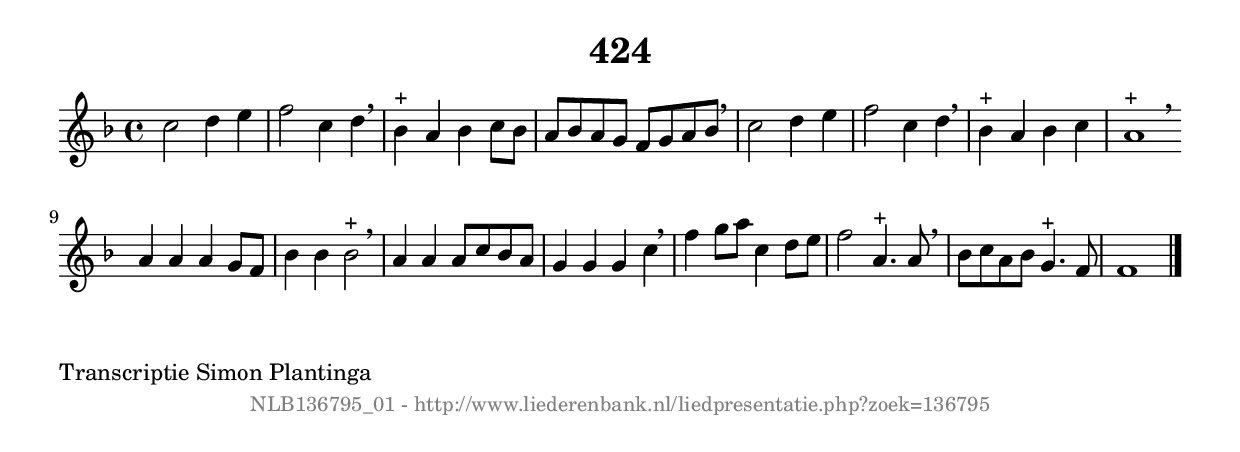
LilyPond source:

%
% produced by wce2krn 1.64 (7 June 2014)
%
\version"2.16"
#(append! paper-alist '(("long" . (cons (* 210 mm) (* 2000 mm)))))
#(set-default-paper-size "long")
sb = {\breathe}
mBreak = {\breathe }
bBreak = {\breathe }
x = {\once\override NoteHead #'style = #'cross }
gl=\glissando
itime={\override Staff.TimeSignature #'stencil = ##f }
ficta = {\once\set suggestAccidentals = ##t}
fine = {\once\override Score.RehearsalMark #'self-alignment-X = #1 \mark \markup {\italic{Fine}}}
dc = {\once\override Score.RehearsalMark #'self-alignment-X = #1 \mark \markup {\italic{D.C.}}}
dcf = {\once\override Score.RehearsalMark #'self-alignment-X = #1 \mark \markup {\italic{D.C. al Fine}}}
dcc = {\once\override Score.RehearsalMark #'self-alignment-X = #1 \mark \markup {\italic{D.C. al Coda}}}
ds = {\once\override Score.RehearsalMark #'self-alignment-X = #1 \mark \markup {\italic{D.S.}}}
dsf = {\once\override Score.RehearsalMark #'self-alignment-X = #1 \mark \markup {\italic{D.S. al Fine}}}
dsc = {\once\override Score.RehearsalMark #'self-alignment-X = #1 \mark \markup {\italic{D.S. al Coda}}}
pv = {\set Score.repeatCommands = #'((volta "1"))}
sv = {\set Score.repeatCommands = #'((volta "2"))}
tv = {\set Score.repeatCommands = #'((volta "3"))}
qv = {\set Score.repeatCommands = #'((volta "4"))}
xv = {\set Score.repeatCommands = #'((volta #f))}
\header{ tagline = ""
title = "424"
}
\score {{
\key f \major
\relative g'
{
\set melismaBusyProperties = #'()
\time 4/4
\tempo 4=120
\override Score.MetronomeMark #'transparent = ##t
\override Score.RehearsalMark #'break-visibility = #(vector #t #t #f)
c2 d4 e4 | f2 c4 d4 \sb | bes4^"+" a4 bes4 c8 bes8 | a8 bes8 a8 g8 f8 g8 a8 bes8 \sb | c2 d4 e4 | f2 c4 d4 \sb | bes4^"+" a4 bes4 c4 | a1^"+" \bar ":|:" \bBreak
a4 a4 a4 g8 f8 | bes4 bes4 bes2^"+" \sb | a4 a4 a8 c8 bes8 a8 | g4 g4 g4 c4 \sb | f4 g8 a8 c,4 d8 e8 | f2 a,4.^"+" a8 \sb | bes8 c8 a8 bes8 g4.^"+" f8 | f1 \bar "|."
 }}
 \midi { }
 \layout {
            indent = 0.0\cm
}
}
\markup { \wordwrap-string #" 
Transcriptie Simon Plantinga
"}
\markup { \vspace #0 } \markup { \with-color #grey \fill-line { \center-column { \smaller "NLB136795_01 - http://www.liederenbank.nl/liedpresentatie.php?zoek=136795" } } }
